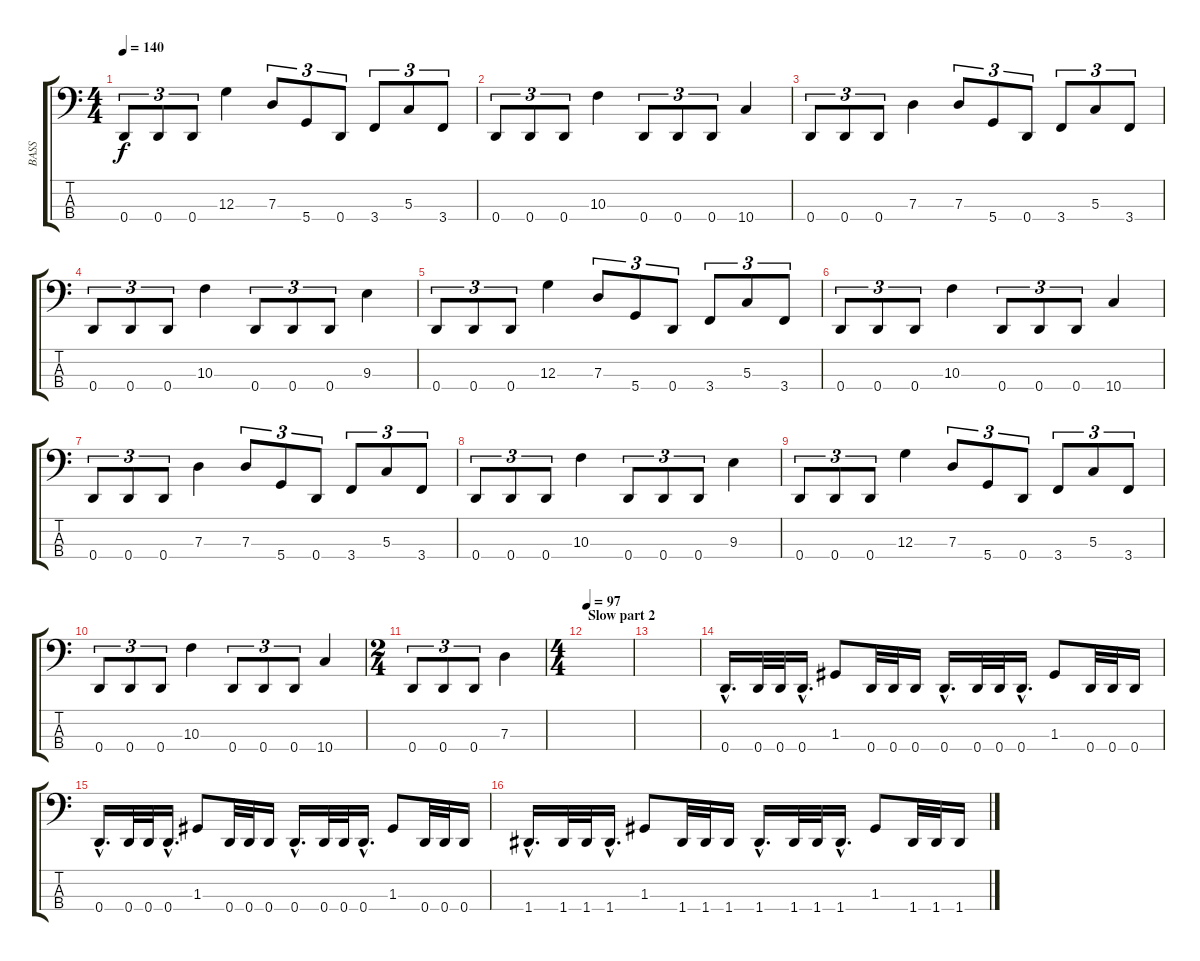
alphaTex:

\track ("BASS" "BASS") {instrument electricbassfinger}
\staff {score tabs}
\tuning (F2 C2 G1 D1) {hide}
\ts (4 4)
\tempo 140
\clef f4
\ks c
0.4.8{tu (3 2) dy f} 0.4.8{tu (3 2)} 0.4.8{tu (3 2)} 12.3.4 7.3.8{tu (3 2)} 5.4.8{tu (3 2)} 0.4.8{tu (3 2)} 3.4.8{tu (3 2)} 5.3.8{tu (3 2)} 3.4.8{tu (3 2)} |
0.4.8{tu (3 2)} 0.4.8{tu (3 2)} 0.4.8{tu (3 2)} 10.3.4 0.4.8{tu (3 2)} 0.4.8{tu (3 2)} 0.4.8{tu (3 2)} 10.4.4 |
0.4.8{tu (3 2)} 0.4.8{tu (3 2)} 0.4.8{tu (3 2)} 7.3.4 7.3.8{tu (3 2)} 5.4.8{tu (3 2)} 0.4.8{tu (3 2)} 3.4.8{tu (3 2)} 5.3.8{tu (3 2)} 3.4.8{tu (3 2)} |
0.4.8{tu (3 2)} 0.4.8{tu (3 2)} 0.4.8{tu (3 2)} 10.3.4 0.4.8{tu (3 2)} 0.4.8{tu (3 2)} 0.4.8{tu (3 2)} 9.3.4 |
0.4.8{tu (3 2)} 0.4.8{tu (3 2)} 0.4.8{tu (3 2)} 12.3.4 7.3.8{tu (3 2)} 5.4.8{tu (3 2)} 0.4.8{tu (3 2)} 3.4.8{tu (3 2)} 5.3.8{tu (3 2)} 3.4.8{tu (3 2)} |
0.4.8{tu (3 2)} 0.4.8{tu (3 2)} 0.4.8{tu (3 2)} 10.3.4 0.4.8{tu (3 2)} 0.4.8{tu (3 2)} 0.4.8{tu (3 2)} 10.4.4 |
0.4.8{tu (3 2)} 0.4.8{tu (3 2)} 0.4.8{tu (3 2)} 7.3.4 7.3.8{tu (3 2)} 5.4.8{tu (3 2)} 0.4.8{tu (3 2)} 3.4.8{tu (3 2)} 5.3.8{tu (3 2)} 3.4.8{tu (3 2)} |
0.4.8{tu (3 2)} 0.4.8{tu (3 2)} 0.4.8{tu (3 2)} 10.3.4 0.4.8{tu (3 2)} 0.4.8{tu (3 2)} 0.4.8{tu (3 2)} 9.3.4 |
0.4.8{tu (3 2)} 0.4.8{tu (3 2)} 0.4.8{tu (3 2)} 12.3.4 7.3.8{tu (3 2)} 5.4.8{tu (3 2)} 0.4.8{tu (3 2)} 3.4.8{tu (3 2)} 5.3.8{tu (3 2)} 3.4.8{tu (3 2)} |
0.4.8{tu (3 2)} 0.4.8{tu (3 2)} 0.4.8{tu (3 2)} 10.3.4 0.4.8{tu (3 2)} 0.4.8{tu (3 2)} 0.4.8{tu (3 2)} 10.4.4 |
\ts (2 4)
0.4.8{tu (3 2)} 0.4.8{tu (3 2)} 0.4.8{tu (3 2)} 7.3.4 |
\ts (4 4)
\section ("" "Slow part 2")
\tempo 97
|
|
0.4{hac}.16{d} 0.4.32 0.4.32 0.4{hac}.16{d} 1.3.8 0.4.32 0.4.32 0.4.16 0.4{hac}.16{d} 0.4.32 0.4.32 0.4{hac}.16{d} 1.3.8 0.4.32 0.4.32 0.4.16 |
0.4{hac}.16{d} 0.4.32 0.4.32 0.4{hac}.16{d} 1.3.8 0.4.32 0.4.32 0.4.16 0.4{hac}.16{d} 0.4.32 0.4.32 0.4{hac}.16{d} 1.3.8 0.4.32 0.4.32 0.4.16 |
1.4{hac}.16{d} 1.4.32 1.4.32 1.4{hac}.16{d} 1.3.8 1.4.32 1.4.32 1.4.16 1.4{hac}.16{d} 1.4.32 1.4.32 1.4{hac}.16{d} 1.3.8 1.4.32 1.4.32 1.4.16
